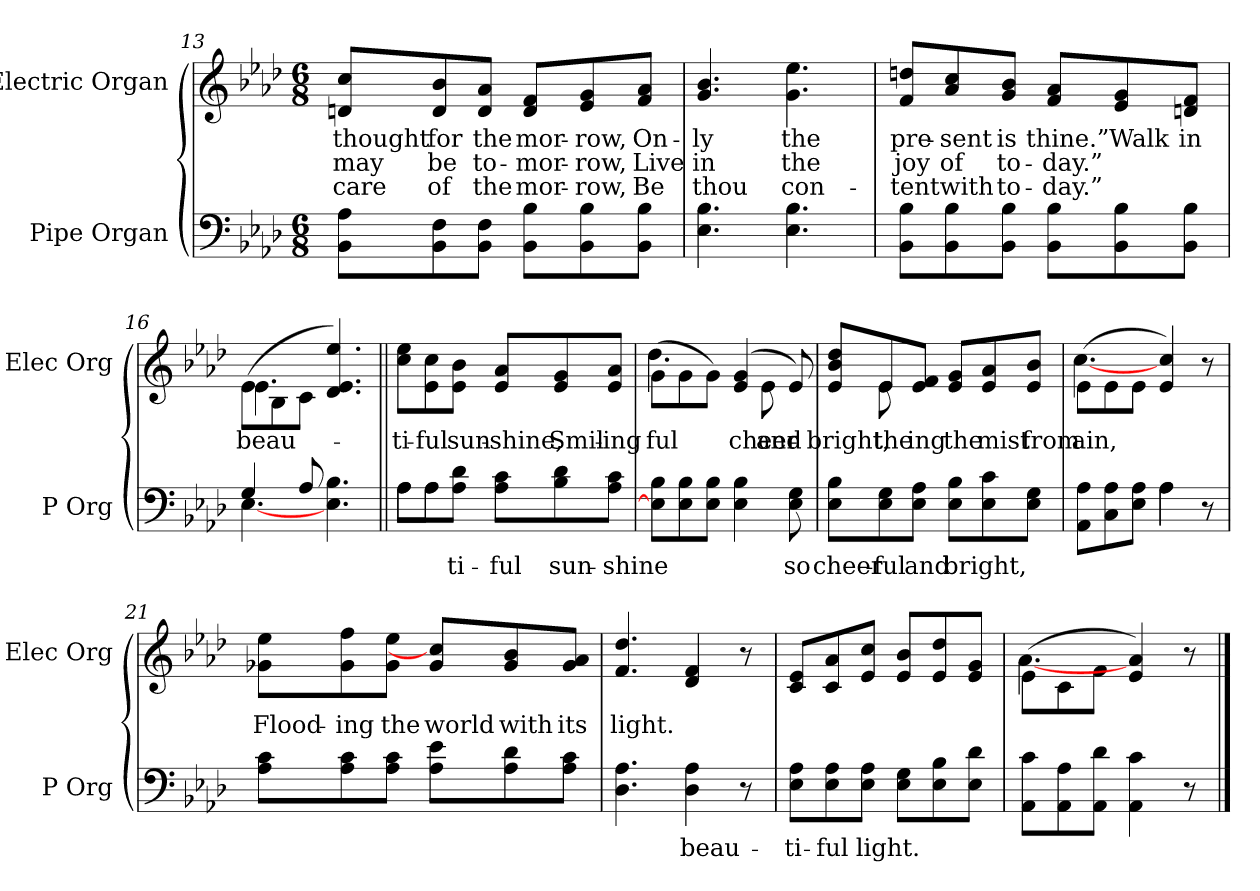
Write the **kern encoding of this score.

**kern	**text	**kern	**text	**text	**text
*part2	*part2	*part1	*part1	*part1	*part1
*staff2	*staff2	*staff1	*staff1	*staff1	*staff1
*I"Pipe Organ	*	*I"Electric Organ	*	*	*
*I'P Org	*	*I'Elec Org	*	*	*
*clefF4	*	*clefG2	*	*	*
*k[b-e-a-d-]	*	*k[b-e-a-d-]	*	*	*
*A-:	*	*A-:	*	*	*
*M6/8	*	*M6/8	*	*	*
=13	=13	=13	=13	=13	=13
8BB-\ 8A-\L	.	8dn/ 8cc/L	thought	may	care
8BB-\ 8F\	.	8d/ 8b-/	for	be	of
8BB-\ 8F\J	.	8d/ 8a-/J	the	to-	the
8BB-\ 8B-\L	.	8d/ 8f/L	mor-	-mor-	mor-
8BB-\ 8B-\	.	8e-/ 8g/	-row,	-row,	-row,
8BB-\ 8B-\J	.	8f/ 8a-/J	On-	Live	Be
=14	=14	=14	=14	=14	=14
4.E- 4.B-	.	4.g 4.b-	-ly	in	thou
4.E- 4.B-	.	4.g 4.ee-	the	the	con-
=15	=15	=15	=15	=15	=15
8BB-\ 8B-\L	.	8f/ 8ddn/L	pre-	joy	-tent
8BB-\ 8B-\	.	8a-/ 8cc/	-sent	of	with
8BB-\ 8B-\J	.	8g/ 8b-/J	is	to-	to-
8BB-\ 8B-\L	.	8f/ 8a-/L	thine.”	-day.”	-day.”
8BB-\ 8B-\	.	8e-/ 8g/	Walk	.	.
8BB-\ 8B-\J	.	8dn/ 8f/J	in	.	.
=16	=16	=16	=16	=16	=16
*^	*	*^	*	*	*
4G/	[4.E-	.	(8e-\L	4.e-	beau-	.	.
.	.	.	8B-\	.	.	.	.
8A-/	.	.	8c\J	.	.	.	.
4.E- 4.B-	4.ryy	.	4.d- 4.e- 4.ee-)	4.ryy	.	.	.
=17||	=17||	=17||	=17||	=17||	=17||	=17||	=17||
!	!	!	!LO:TX:t=Refrain	!	!	!	!
*	*	*	*v	*v	*	*	*
8A-\L	8A-\L	.	8cc\ 8ee-\L	-ti-	.	.
8A-\	8A-\J	.	8e-\ 8cc\	-ful	.	.
8A-\ 8d-\J	2ryy	-ti-	8e-\ 8b-\J	sun-	.	.
8A-\ 8c\L	.	-ful	8e-/ 8a-/L	-shine,	.	.
8B-\ 8d-\	.	sun-	8e-/ 8g/	Smil-	.	.
8A-\ 8c\J	.	-shine	8e-/ 8a-/J	-ing	.	.
*v	*v	*	*	*	*	*
=18	=18	=18	=18	=18	=18
*	*	*^	*	*	*
8E-]\ 8B-\L	.	(8g\L	4.dd-	-ful	.	.
8E-\ 8B-\	.	8g\	.	.	.	.
8E-\ 8B-\J	.	8g\J)	.	.	.	.
4E- 4B-	.	(4e- 4g	8ryy	cheer-	.	.
.	.	.	8e-	and	.	.
8E- 8G	so	8e-/)	8ryy	.	.	.
=19	=19	=19	=19	=19	=19	=19
8E-\ 8B-\L	cheer-	8e-/ 8b-/ 8dd-/L	8ryy	bright,	.	.
8E-\ 8G\	-ful	8e-/	8e-	the	.	.
8E-\ 8A-\J	and	8e-/ 8f/J	2ryy	-ing	.	.
8E-\ 8B-\L	bright,	8e-/ 8g/L	.	the	.	.
8E-\ 8c\	.	8e-/ 8a-/	.	mist	.	.
8E-\ 8G\J	.	8e-/ 8b-/J	.	from	.	.
=20	=20	=20	=20	=20	=20	=20
*^	*	*	*	*	*	*
8AA-\ 8A-\L	4.ryy	.	(8e-\L	[4.cc	-ain,	.	.
8C\ 8A-\	.	.	8e-\	.	.	.	.
8E-\ 8A-\J	.	.	8e-\J	.	.	.	.
4A-\	4A-	.	4e- 4cc)	4.ryy	.	.	.
8r	8ryy	.	8r	.	.	.	.
*v	*v	*	*	*	*	*	*
*	*	*v	*v	*	*	*
=21	=21	=21	=21	=21	=21
8A-\ 8c\L	.	8g-X\ 8ee-\L	Flood-	.	.
8A-\ 8c\	.	8g-\ 8ff\	-ing	.	.
8A-\ 8c\J	.	8g-\ 8ee-\J	the	.	.
8A-\ 8e-\L	.	8g-/ 8cc]/L	world	.	.
8A-\ 8d-\	.	8g-/ 8b-/	with	.	.
8A-\ 8c\J	.	8g-/ 8a-/J	its	.	.
=22	=22	=22	=22	=22	=22
4.D- 4.A-	.	4.f 4.dd-	light.	.	.
4D- 4A-	beau-	4d- 4f	.	.	.
8r	.	8r	.	.	.
=23	=23	=23	=23	=23	=23
8E-\ 8A-\L	-ti-	8c/ 8e-/L	.	.	.
8E-\ 8A-\	-ful	8c/ 8a-/	.	.	.
8E-\ 8A-\J	light.	8e-/ 8cc/J	.	.	.
8E-\ 8G\L	.	8e-/ 8b-/L	.	.	.
8E-\ 8B-\	.	8e-/ 8dd-/	.	.	.
8E-\ 8d-\J	.	8e-/ 8g/J	.	.	.
=24	=24	=24	=24	=24	=24
*	*	*^	*	*	*
8AA-\ 8c\L	.	(8e-\L	[4.a-	.	.	.
8AA-\ 8A-\	.	8c\	.	.	.	.
8AA-\ 8d-\J	.	8f\J	.	.	.	.
4AA- 4c	.	4e- 4a-)	4.ryy	.	.	.
8r	.	8r	.	.	.	.
*	*	*v	*v	*	*	*
==	==	==	==	==	==
*-	*-	*-	*-	*-	*-
